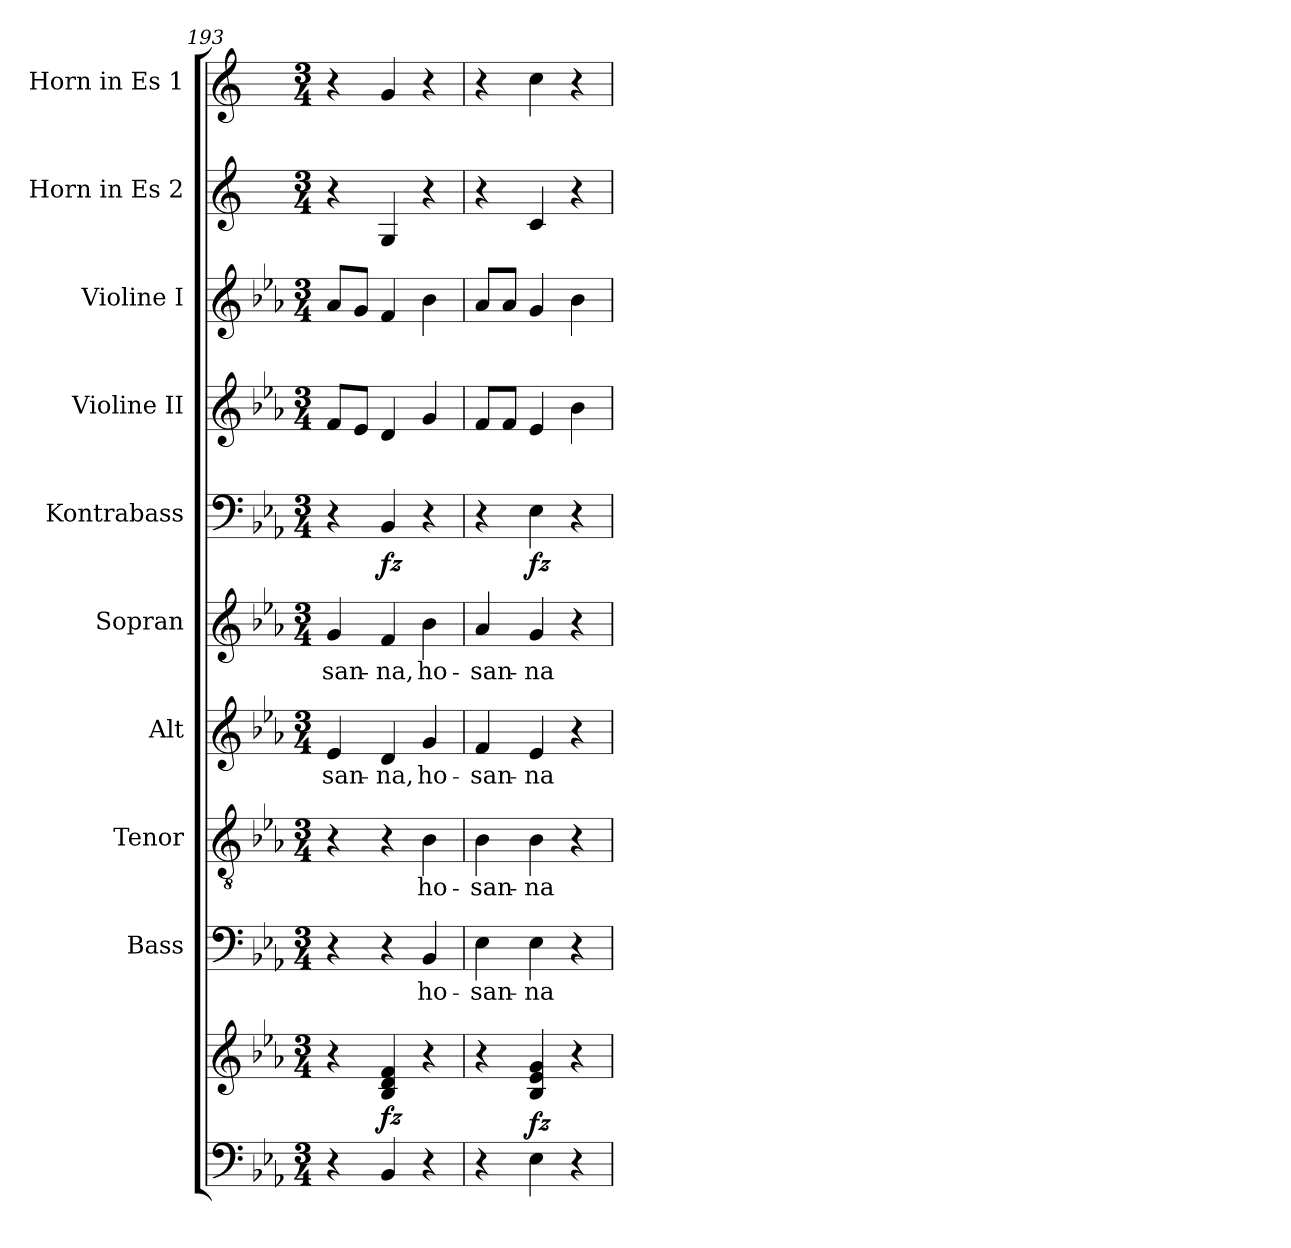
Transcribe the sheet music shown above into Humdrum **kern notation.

**kern	**kern	**dynam	**kern	**text	**kern	**text	**kern	**text	**kern	**text	**kern	**dynam	**kern	**kern	**kern	**kern
*part10	*part10	*part10	*part9	*part9	*part8	*part8	*part7	*part7	*part6	*part6	*part5	*part5	*part4	*part3	*part2	*part1
*staff11	*staff10	*staff10/11	*staff9	*staff9	*staff8	*staff8	*staff7	*staff7	*staff6	*staff6	*staff5	*staff5	*staff4	*staff3	*staff2	*staff1
*	*	*	*I"Bass	*	*I"Tenor	*	*I"Alt	*	*I"Sopran	*	*I"Kontrabass	*	*I"Violine II	*I"Violine I	*I"Horn in Es 2	*I"Horn in Es 1
*	*	*	*I'B.	*	*I'T.	*	*I'A.	*	*I'S.	*	*I'Kb.	*	*I'Vl. II	*I'Vl. I	*I'Hr. Es 2	*I'Hr. Es 1
*clefF4	*clefG2	*	*clefF4	*	*clefGv2	*	*clefG2	*	*clefG2	*	*clefF4	*	*clefG2	*clefG2	*clefG2	*clefG2
*	*	*	*	*	*	*	*	*	*	*	*ITrd7c12	*	*	*	*ITrd5c9	*ITrd5c9
*k[b-e-a-]	*k[b-e-a-]	*	*k[b-e-a-]	*	*k[b-e-a-]	*	*k[b-e-a-]	*	*k[b-e-a-]	*	*k[b-e-a-]	*	*k[b-e-a-]	*k[b-e-a-]	*k[b-e-a-]	*k[b-e-a-]
*E-:	*E-:	*	*E-:	*	*E-:	*	*E-:	*	*E-:	*	*E-:	*	*E-:	*E-:	*E-:	*E-:
*M3/4	*M3/4	*	*M3/4	*	*M3/4	*	*M3/4	*	*M3/4	*	*M3/4	*	*M3/4	*M3/4	*M3/4	*M3/4
=193	=193	=193	=193	=193	=193	=193	=193	=193	=193	=193	=193	=193	=193	=193	=193	=193
!	!	!	!	!	!	!	!	!LO:LY:b	!	!LO:LY:b	!	!	!	!	!	!
4r	4r	.	4r	.	4r	.	4e-/	-san-	4g/	-san-	4r	.	8f/L	8a-/L	4r	4r
.	.	.	.	.	.	.	.	.	.	.	.	.	8e-/J	8g/J	.	.
!	!	!LO:DY:a=2	!	!	!	!	!	!LO:LY:b	!	!LO:LY:b	!	!LO:DY:b	!	!	!	!
4BB-/	4B-/ 4d/ 4f/	fz	4r	.	4r	.	4d/	-na,	4f/	-na,	4BBB-/	fz	4d/	4f/	4BB-/	4B-/
!	!	!	!	!LO:LY:b	!	!LO:LY:b	!	!LO:LY:b	!	!LO:LY:b	!	!	!	!	!	!
4r	4r	.	4BB-/	ho-	4B-\	ho-	4g/	ho-	4b-\	ho-	4r	.	4g/	4b-\	4r	4r
=194	=194	=194	=194	=194	=194	=194	=194	=194	=194	=194	=194	=194	=194	=194	=194	=194
!	!	!	!	!LO:LY:b	!	!LO:LY:b	!	!LO:LY:b	!	!LO:LY:b	!	!	!	!	!	!
4r	4r	.	4E-\	-san-	4B-\	-san-	4f/	-san-	4a-/	-san-	4r	.	8f/L	8a-/L	4r	4r
.	.	.	.	.	.	.	.	.	.	.	.	.	8f/J	8a-/J	.	.
!	!	!LO:DY:a=2	!	!LO:LY:b	!	!LO:LY:b	!	!LO:LY:b	!	!LO:LY:b	!	!LO:DY:b	!	!	!	!
4E-\	4B-/ 4e-/ 4g/	fz	4E-\	-na	4B-\	-na	4e-/	-na	4g/	-na	4EE-\	fz	4e-/	4g/	4E-/	4e-\
4r	4r	.	4r	.	4r	.	4r	.	4r	.	4r	.	4b-\	4b-\	4r	4r
=	=	=	=	=	=	=	=	=	=	=	=	=	=	=	=	=
*-	*-	*-	*-	*-	*-	*-	*-	*-	*-	*-	*-	*-	*-	*-	*-	*-
